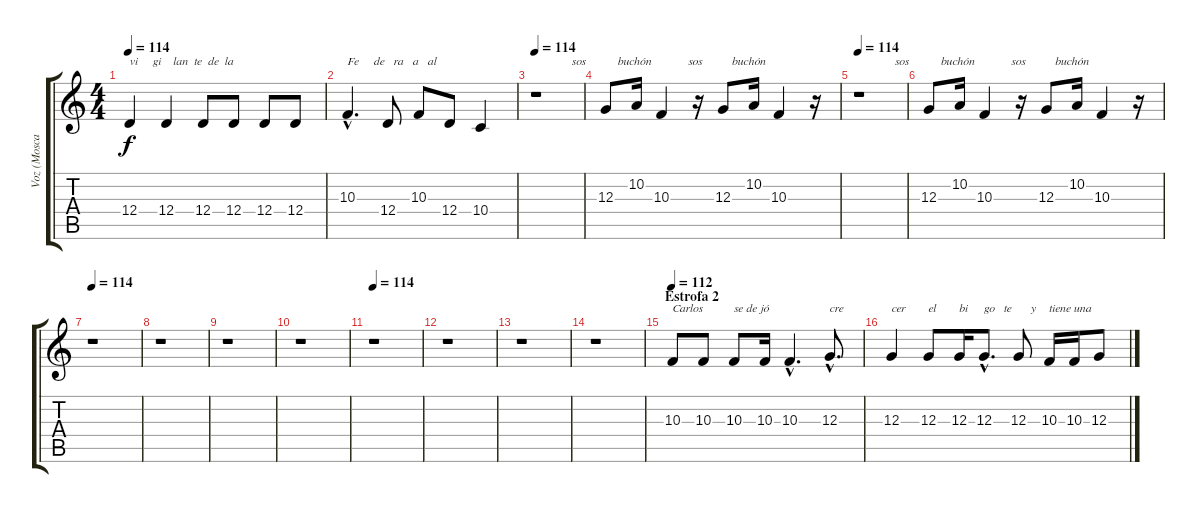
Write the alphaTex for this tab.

\track ("Voz (Mosca)" "Voz (Mosca") {instrument lead1square}
\staff {score tabs}
\tuning (E4 B3 G3 D3 A2 E2) {hide}
\ts (4 4)
\tempo 114
\clef g2
\ks c
12.4.4{txt "vi     gi    lan  te  de  la" dy f} 12.4.4 12.4.8 12.4.8 12.4.8 12.4.8 |
10.3{hac}.4{d txt "Fe     de   ra   a   al"} 12.4.8 10.3.8 12.4.8 10.4.4 |
\tempo 114
r.1{txt "            sos"} |
12.3.8{txt "    buchón"} 10.2.16 10.3.4{txt "         sos"} r.16 12.3.8{txt "   buchón"} 10.2.16 10.3.4 r.16 |
\tempo 114
r.1{txt "            sos"} |
12.3.8{txt "    buchón"} 10.2.16 10.3.4{txt "         sos"} r.16 12.3.8{txt "   buchón"} 10.2.16 10.3.4 r.16 |
\tempo 114
r.1 |
r.1 |
r.1 |
r.1 |
\tempo 114
r.1 |
r.1 |
r.1 |
r.1 |
\section ("" "Estrofa 2")
\tempo 112
10.3.8{txt "Carlos" volume 13} 10.3.8 10.3.8{txt "se de jó"} 10.3.16 10.3{hac}.4{d} 12.3{hac}.8{d txt "cre"} |
12.3.4{txt "cer"} 12.3.8{txt "el"} 12.3.16{txt "bi"} 12.3{hac}.8{d txt "go   te"} 12.3.8{txt "    y"} 10.3.16{txt "tiene una"} 10.3.16 12.3.8
